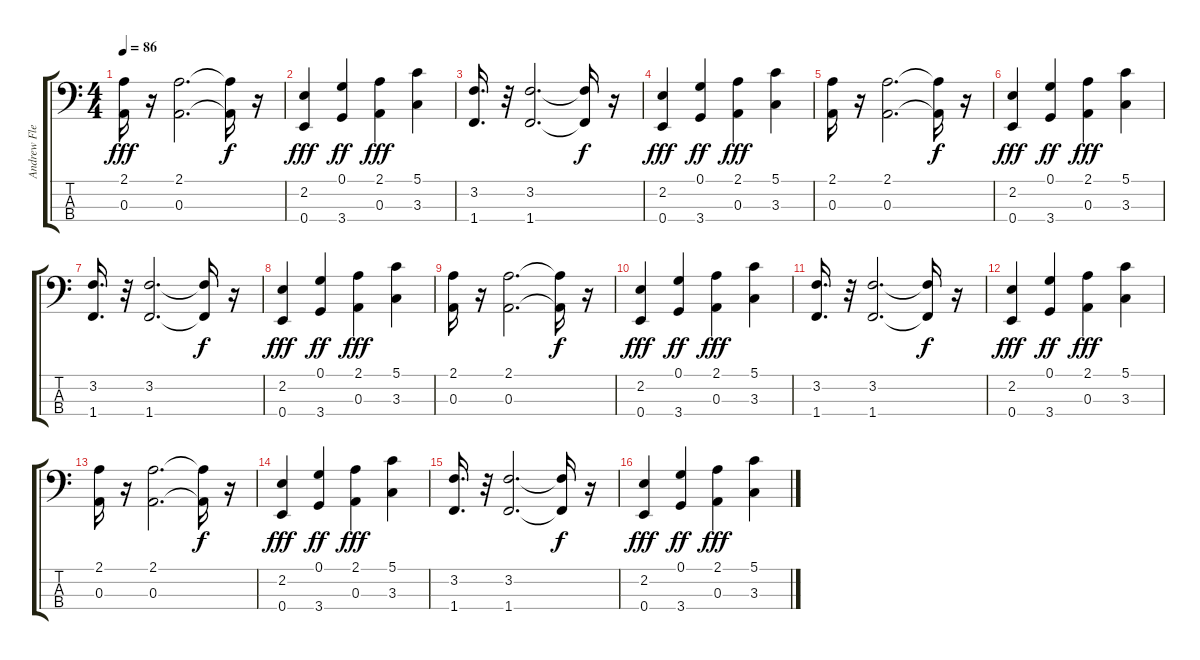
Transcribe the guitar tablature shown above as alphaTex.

\track ("Andrew Fletcher - Synth Bass" "Andrew Fle") {instrument fretlessbass}
\staff {score tabs}
\tuning (G2 D2 A1 E1) {hide}
\ts (4 4)
\tempo 86
\clef f4
\ks c
(2.1 0.3).16{dy fff} r.16 (2.1 0.3).2{d} (2.1{t} 0.3{t}).16{dy f} r.16 |
(2.2 0.4).4{dy fff} (0.1 3.4).4{dy ff} (2.1 0.3).4{dy fff} (5.1 3.3).4 |
(3.2 1.4).16{d} r.32 (3.2 1.4).2{d} (3.2{t} 1.4{t}).16{dy f} r.16 |
(2.2 0.4).4{dy fff} (0.1 3.4).4{dy ff} (2.1 0.3).4{dy fff} (5.1 3.3).4 |
(2.1 0.3).16 r.16 (2.1 0.3).2{d} (2.1{t} 0.3{t}).16{dy f} r.16 |
(2.2 0.4).4{dy fff} (0.1 3.4).4{dy ff} (2.1 0.3).4{dy fff} (5.1 3.3).4 |
(3.2 1.4).16{d} r.32 (3.2 1.4).2{d} (3.2{t} 1.4{t}).16{dy f} r.16 |
(2.2 0.4).4{dy fff} (0.1 3.4).4{dy ff} (2.1 0.3).4{dy fff} (5.1 3.3).4 |
(2.1 0.3).16 r.16 (2.1 0.3).2{d} (2.1{t} 0.3{t}).16{dy f} r.16 |
(2.2 0.4).4{dy fff} (0.1 3.4).4{dy ff} (2.1 0.3).4{dy fff} (5.1 3.3).4 |
(3.2 1.4).16{d} r.32 (3.2 1.4).2{d} (3.2{t} 1.4{t}).16{dy f} r.16 |
(2.2 0.4).4{dy fff} (0.1 3.4).4{dy ff} (2.1 0.3).4{dy fff} (5.1 3.3).4 |
(2.1 0.3).16 r.16 (2.1 0.3).2{d} (2.1{t} 0.3{t}).16{dy f} r.16 |
(2.2 0.4).4{dy fff} (0.1 3.4).4{dy ff} (2.1 0.3).4{dy fff} (5.1 3.3).4 |
(3.2 1.4).16{d} r.32 (3.2 1.4).2{d} (3.2{t} 1.4{t}).16{dy f} r.16 |
(2.2 0.4).4{dy fff} (0.1 3.4).4{dy ff} (2.1 0.3).4{dy fff} (5.1 3.3).4
